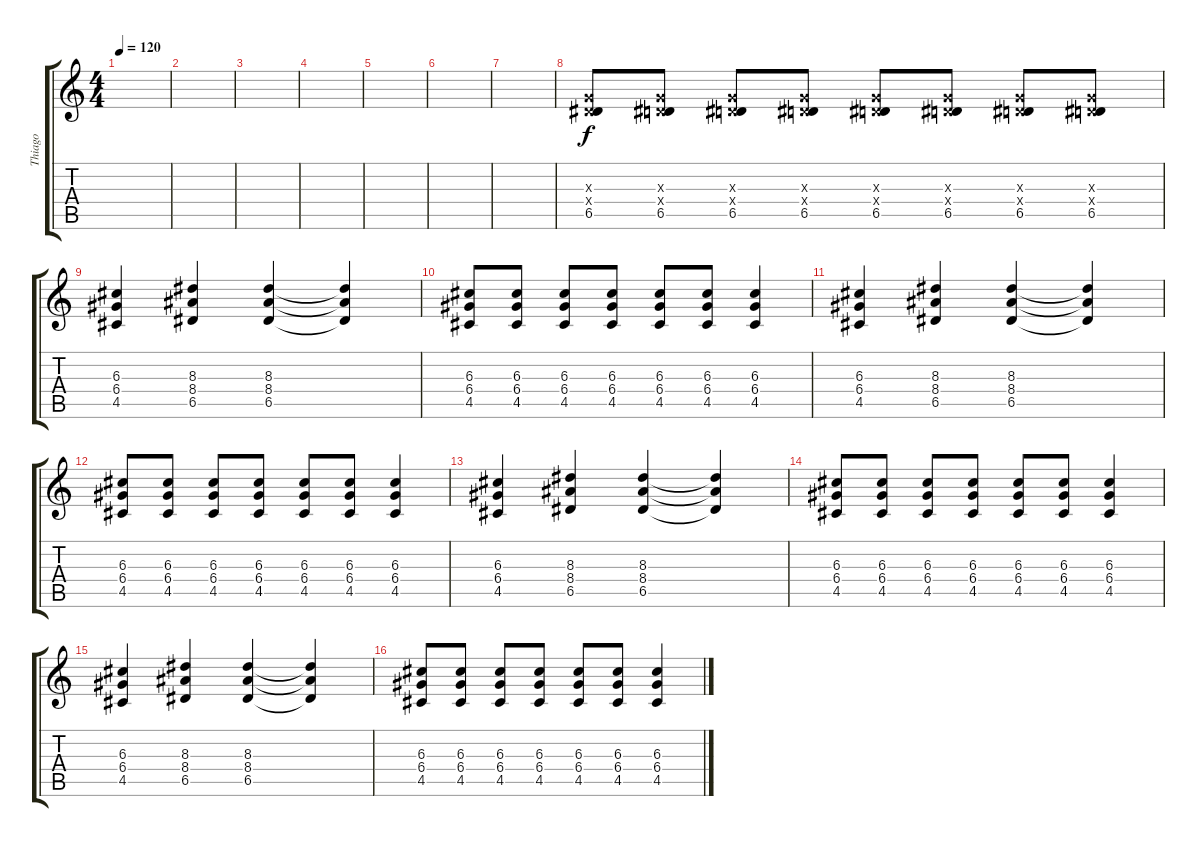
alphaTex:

\track ("Thiago" "Thiago") {instrument overdrivenguitar}
\staff {score tabs}
\tuning (E4 B3 G3 D3 A2 E2) {hide}
\ts (4 4)
\tempo 120
\clef g2
\ks c
|
|
|
|
|
|
|
(0.3{x} 0.4{x} 6.5).8 (0.3{x} 0.4{x} 6.5).8 (0.3{x} 0.4{x} 6.5).8 (0.3{x} 0.4{x} 6.5).8 (0.3{x} 0.4{x} 6.5).8 (0.3{x} 0.4{x} 6.5).8 (0.3{x} 0.4{x} 6.5).8 (0.3{x} 0.4{x} 6.5).8 |
(6.3 6.4 4.5).4 (8.3 8.4 6.5).4 (8.3 8.4 6.5).4 (8.3{t} 8.4{t} 6.5{t}).4 |
(6.3 6.4 4.5).8 (6.3 6.4 4.5).8 (6.3 6.4 4.5).8 (6.3 6.4 4.5).8 (6.3 6.4 4.5).8 (6.3 6.4 4.5).8 (6.3 6.4 4.5).4 |
(6.3 6.4 4.5).4 (8.3 8.4 6.5).4 (8.3 8.4 6.5).4 (8.3{t} 8.4{t} 6.5{t}).4 |
(6.3 6.4 4.5).8 (6.3 6.4 4.5).8 (6.3 6.4 4.5).8 (6.3 6.4 4.5).8 (6.3 6.4 4.5).8 (6.3 6.4 4.5).8 (6.3 6.4 4.5).4 |
(6.3 6.4 4.5).4 (8.3 8.4 6.5).4 (8.3 8.4 6.5).4 (8.3{t} 8.4{t} 6.5{t}).4 |
(6.3 6.4 4.5).8 (6.3 6.4 4.5).8 (6.3 6.4 4.5).8 (6.3 6.4 4.5).8 (6.3 6.4 4.5).8 (6.3 6.4 4.5).8 (6.3 6.4 4.5).4 |
(6.3 6.4 4.5).4 (8.3 8.4 6.5).4 (8.3 8.4 6.5).4 (8.3{t} 8.4{t} 6.5{t}).4 |
(6.3 6.4 4.5).8 (6.3 6.4 4.5).8 (6.3 6.4 4.5).8 (6.3 6.4 4.5).8 (6.3 6.4 4.5).8 (6.3 6.4 4.5).8 (6.3 6.4 4.5).4
